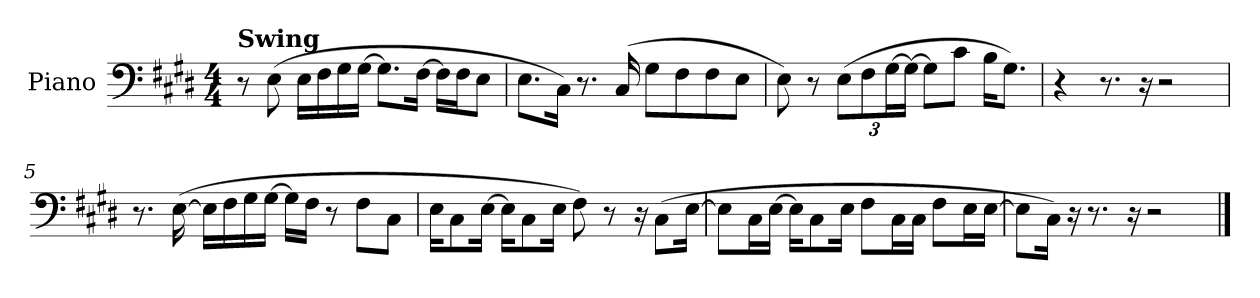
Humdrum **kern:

**kern
*part1
*staff1
*I"Piano
*I'Pno.
*clefF4
*k[f#c#g#d#]
*M4/4
*MM100
=1
!LO:TX:B:t=Swing
8r
(>8E\
16E\LL
16F#\
16G#\
[16G#\JJ
8.G#\L]
[16F#\Jk
16F#\LL]
16F#\J
8E\J
=2
8.E\L
16C#\Jk)
8.r
(>16C#/
8G#\L
8F#\
8F#\
8E\J
=3
8E\)
8r
*Xbrackettup
(>12E\L
12F#\
[24G#\L
24G#\JJ_
8G#\L]
8c#\J
16B\KL
8.G#\J)
=4
4r
8.r
16r
2r
=5
8.r
(>[16E\
16E\LL]
16F#\
16G#\
[16G#\JJ
16G#\LL]
16F#\JJ
8r
8F#\L
8C#\J
=6
16E\KL
8C#\
[16E\Jk
16E\KL]
8C#\
16E\Jk
8F#\)
8r
16r
(>8C#\L
[16E\Jk
=7
8E\L]
16C#\L
[16E\JJ
16E\KL]
8C#\
16E\Jk
8F#\L
16C#\L
16C#\JJ
8F#\L
16E\L
[16E\JJ
=8
8E\L]
16C#\Jk)
16r
8.r
16r
2r
==
*-
